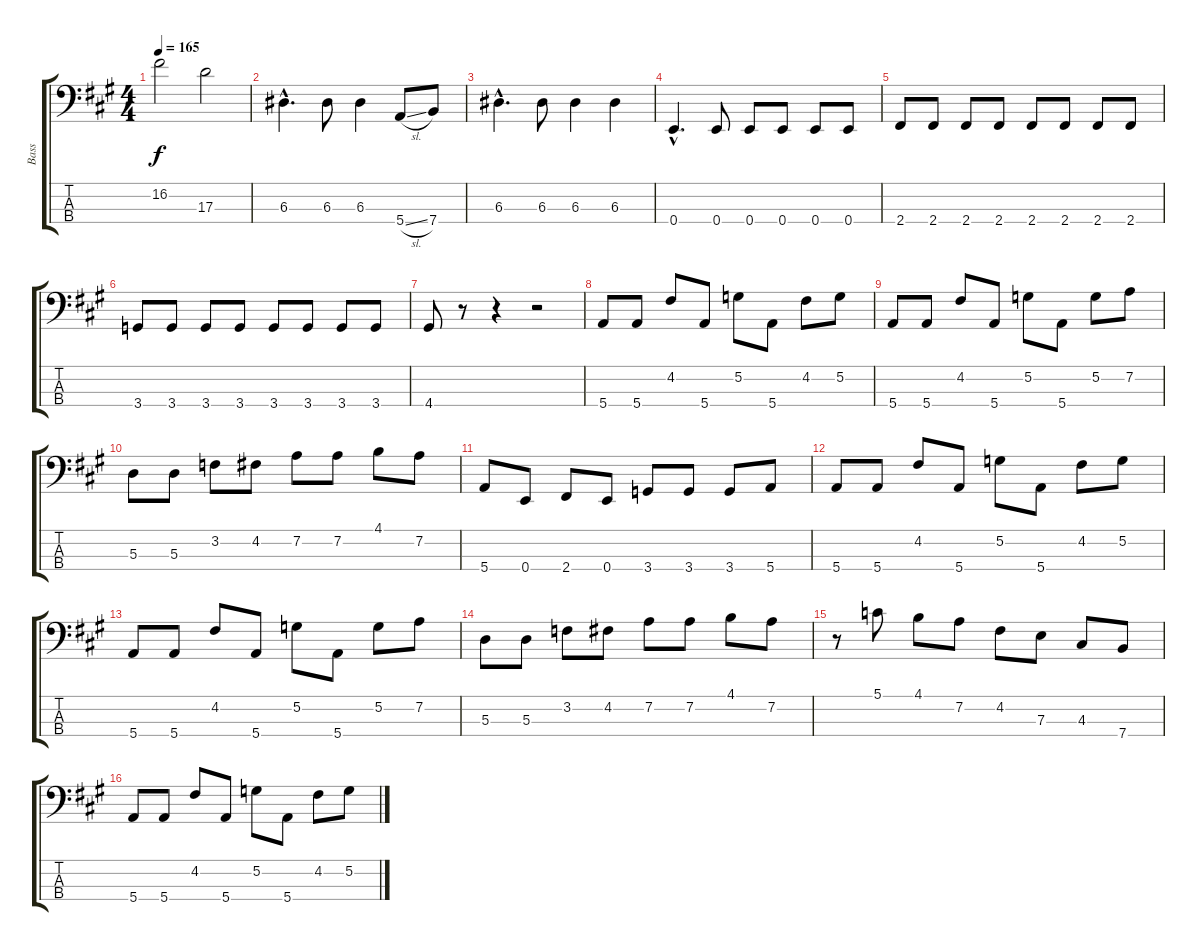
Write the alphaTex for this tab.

\track ("Bass" "Bass") {instrument synthbass1}
\staff {score tabs}
\tuning (G2 D2 A1 E1) {hide}
\ts (4 4)
\tempo 165
\clef f4
\ks a
16.2.2{dy f} 17.3.2 |
6.3{hac}.4{d} 6.3.8 6.3.4 5.4{sl}.8 7.4.8 |
6.3{hac}.4{d} 6.3.8 6.3.4 6.3.4 |
0.4{hac}.4{d} 0.4.8 0.4.8 0.4.8 0.4.8 0.4.8 |
2.4.8 2.4.8 2.4.8 2.4.8 2.4.8 2.4.8 2.4.8 2.4.8 |
3.4.8 3.4.8 3.4.8 3.4.8 3.4.8 3.4.8 3.4.8 3.4.8 |
4.4.8 r.8 r.4 r.2 |
5.4.8 5.4.8 4.2.8 5.4.8 5.2.8 5.4.8 4.2.8 5.2.8 |
5.4.8 5.4.8 4.2.8 5.4.8 5.2.8 5.4.8 5.2.8 7.2.8 |
5.3.8 5.3.8 3.2.8 4.2.8 7.2.8 7.2.8 4.1.8 7.2.8 |
5.4.8 0.4.8 2.4.8 0.4.8 3.4.8 3.4.8 3.4.8 5.4.8 |
5.4.8 5.4.8 4.2.8 5.4.8 5.2.8 5.4.8 4.2.8 5.2.8 |
5.4.8 5.4.8 4.2.8 5.4.8 5.2.8 5.4.8 5.2.8 7.2.8 |
5.3.8 5.3.8 3.2.8 4.2.8 7.2.8 7.2.8 4.1.8 7.2.8 |
r.8 5.1.8 4.1.8 7.2.8 4.2.8 7.3.8 4.3.8 7.4.8 |
5.4.8 5.4.8 4.2.8 5.4.8 5.2.8 5.4.8 4.2.8 5.2.8
